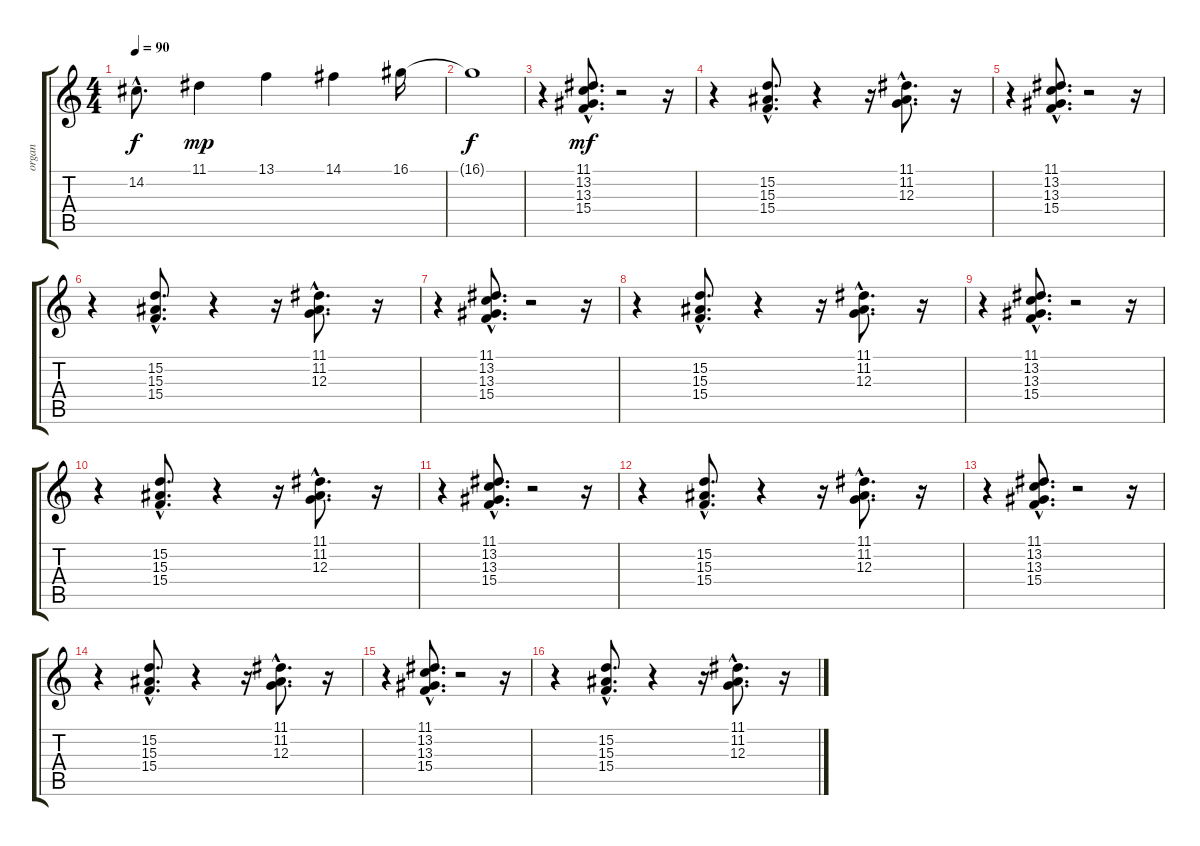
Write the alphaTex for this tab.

\track ("organ" "organ") {instrument rockorgan}
\staff {score tabs}
\tuning (E4 B3 G3 D3 A2 E2) {hide}
\ts (4 4)
\tempo 90
\clef g2
\ks c
14.2{hac t}.8{d dy f} 11.1.4{dy mp} 13.1.4 14.1.4 16.1.16 |
16.1{t}.1{dy f} |
r.4 (11.1{hac} 13.2{hac} 13.3{hac} 15.4{hac}).8{d dy mf} r.2 r.16 |
r.4 (15.2{hac} 15.3{hac} 15.4{hac}).8{d} r.4 r.16 (11.1{hac} 11.2{hac} 12.3{hac}).8{d} r.16 |
r.4 (11.1{hac} 13.2{hac} 13.3{hac} 15.4{hac}).8{d} r.2 r.16 |
r.4 (15.2{hac} 15.3{hac} 15.4{hac}).8{d} r.4 r.16 (11.1{hac} 11.2{hac} 12.3{hac}).8{d} r.16 |
r.4 (11.1{hac} 13.2{hac} 13.3{hac} 15.4{hac}).8{d} r.2 r.16 |
r.4 (15.2{hac} 15.3{hac} 15.4{hac}).8{d} r.4 r.16 (11.1{hac} 11.2{hac} 12.3{hac}).8{d} r.16 |
r.4 (11.1{hac} 13.2{hac} 13.3{hac} 15.4{hac}).8{d} r.2 r.16 |
r.4 (15.2{hac} 15.3{hac} 15.4{hac}).8{d} r.4 r.16 (11.1{hac} 11.2{hac} 12.3{hac}).8{d} r.16 |
r.4 (11.1{hac} 13.2{hac} 13.3{hac} 15.4{hac}).8{d} r.2 r.16 |
r.4 (15.2{hac} 15.3{hac} 15.4{hac}).8{d} r.4 r.16 (11.1{hac} 11.2{hac} 12.3{hac}).8{d} r.16 |
r.4 (11.1{hac} 13.2{hac} 13.3{hac} 15.4{hac}).8{d} r.2 r.16 |
r.4 (15.2{hac} 15.3{hac} 15.4{hac}).8{d} r.4 r.16 (11.1{hac} 11.2{hac} 12.3{hac}).8{d} r.16 |
r.4 (11.1{hac} 13.2{hac} 13.3{hac} 15.4{hac}).8{d} r.2 r.16 |
r.4 (15.2{hac} 15.3{hac} 15.4{hac}).8{d} r.4 r.16 (11.1{hac} 11.2{hac} 12.3{hac}).8{d} r.16
